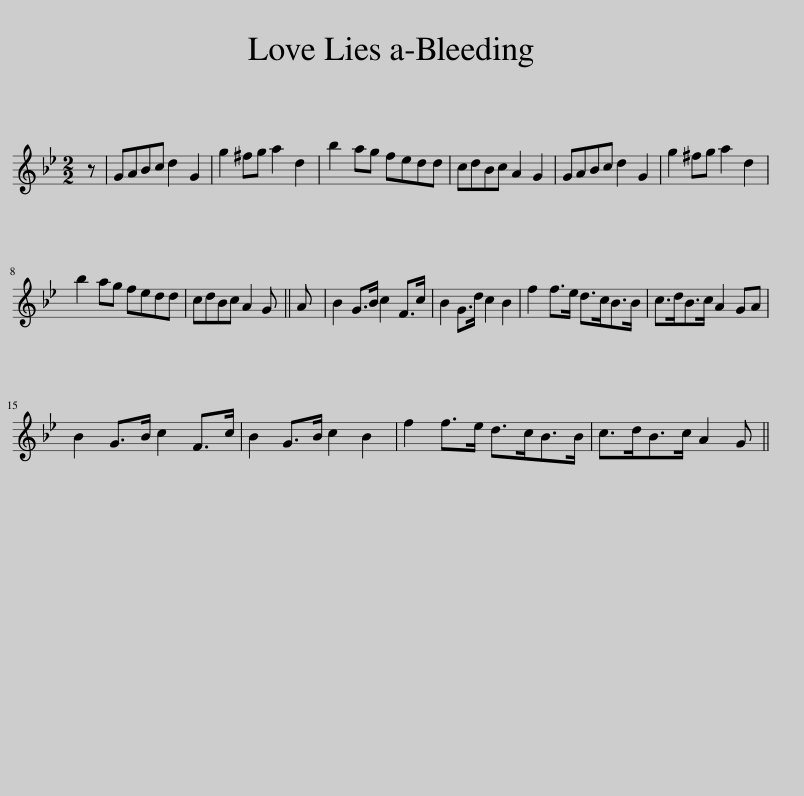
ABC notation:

X:1
L:1/8
M:2/2
I:linebreak $
K:Gmin
V:1 treble
V:1
 z | GABc d2 G2 | g2 ^fg a2 d2 | b2 ag fedd | cdBc A2 G2 | %5
 GABc d2 G2 | g2 ^fg a2 d2 |$ b2 ag fedd | cdBc A2 G || A | %10
 B2 G>B c2 F>c | B2 G>d c2 B2 | f2 f>e d>cB>B | c>dB>c A2 GA |$ B2 G>B c2 F>c | %15
 B2 G>B c2 B2 | f2 f>e d>cB>B | c>dB>c A2 G || %18
